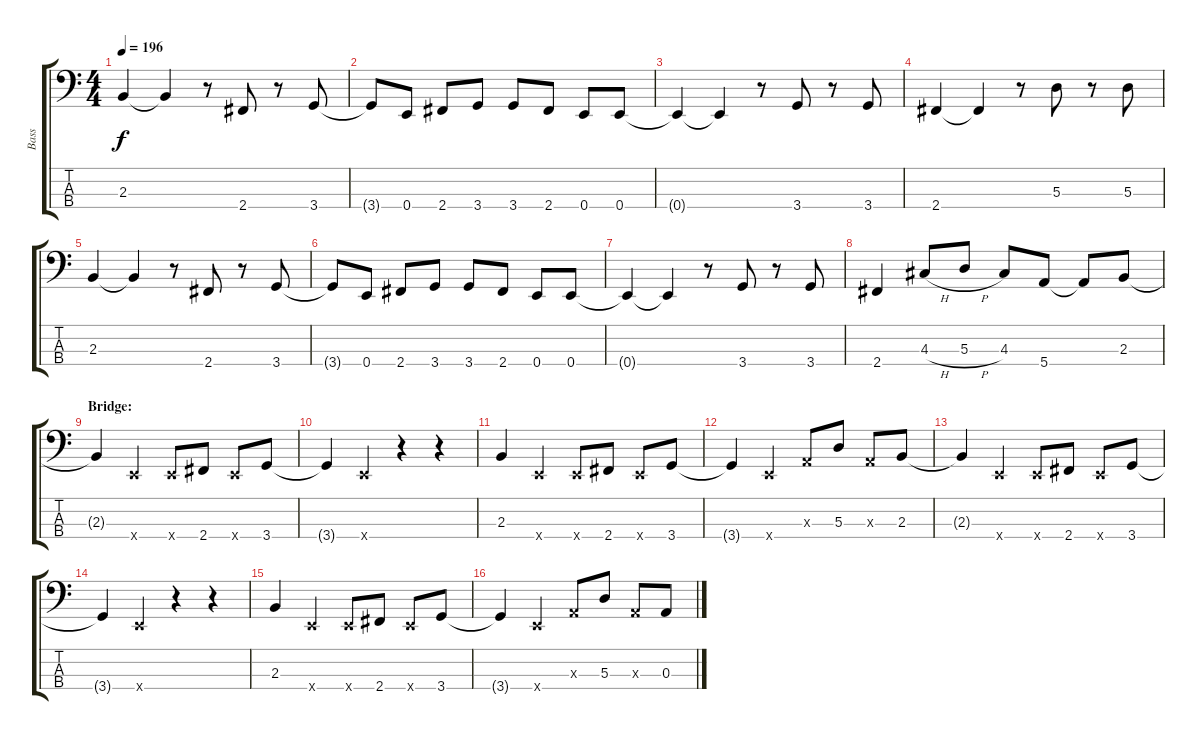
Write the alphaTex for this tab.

\track ("Bass" "Bass") {instrument electricbasspick}
\staff {score tabs}
\tuning (G2 D2 A1 E1) {hide}
\ts (4 4)
\tempo 196
\clef f4
\ks c
2.3.4{dy f} 2.3{t}.4 r.8 2.4.8 r.8 3.4.8 |
3.4{t}.8 0.4.8 2.4.8 3.4.8 3.4.8 2.4.8 0.4.8 0.4.8 |
0.4{t}.4 0.4{t}.4 r.8 3.4.8 r.8 3.4.8 |
2.4.4 2.4{t}.4 r.8 5.3.8 r.8 5.3.8 |
2.3.4 2.3{t}.4 r.8 2.4.8 r.8 3.4.8 |
3.4{t}.8 0.4.8 2.4.8 3.4.8 3.4.8 2.4.8 0.4.8 0.4.8 |
0.4{t}.4 0.4{t}.4 r.8 3.4.8 r.8 3.4.8 |
2.4.4 4.3{h}.8 5.3{h}.8 4.3.8 5.4.8 5.4{t}.8 2.3.8 |
\section ("" "Bridge:")
2.3{t}.4 0.4{x}.4 0.4{x}.8 2.4.8 0.4{x}.8 3.4.8 |
3.4{t}.4 0.4{x}.4 r.4 r.4 |
2.3.4 0.4{x}.4 0.4{x}.8 2.4.8 0.4{x}.8 3.4.8 |
3.4{t}.4 0.4{x}.4 0.3{x}.8 5.3.8 0.3{x}.8 2.3.8 |
2.3{t}.4 0.4{x}.4 0.4{x}.8 2.4.8 0.4{x}.8 3.4.8 |
3.4{t}.4 0.4{x}.4 r.4 r.4 |
2.3.4 0.4{x}.4 0.4{x}.8 2.4.8 0.4{x}.8 3.4.8 |
3.4{t}.4 0.4{x}.4 0.3{x}.8 5.3.8 0.3{x}.8 0.3.8
